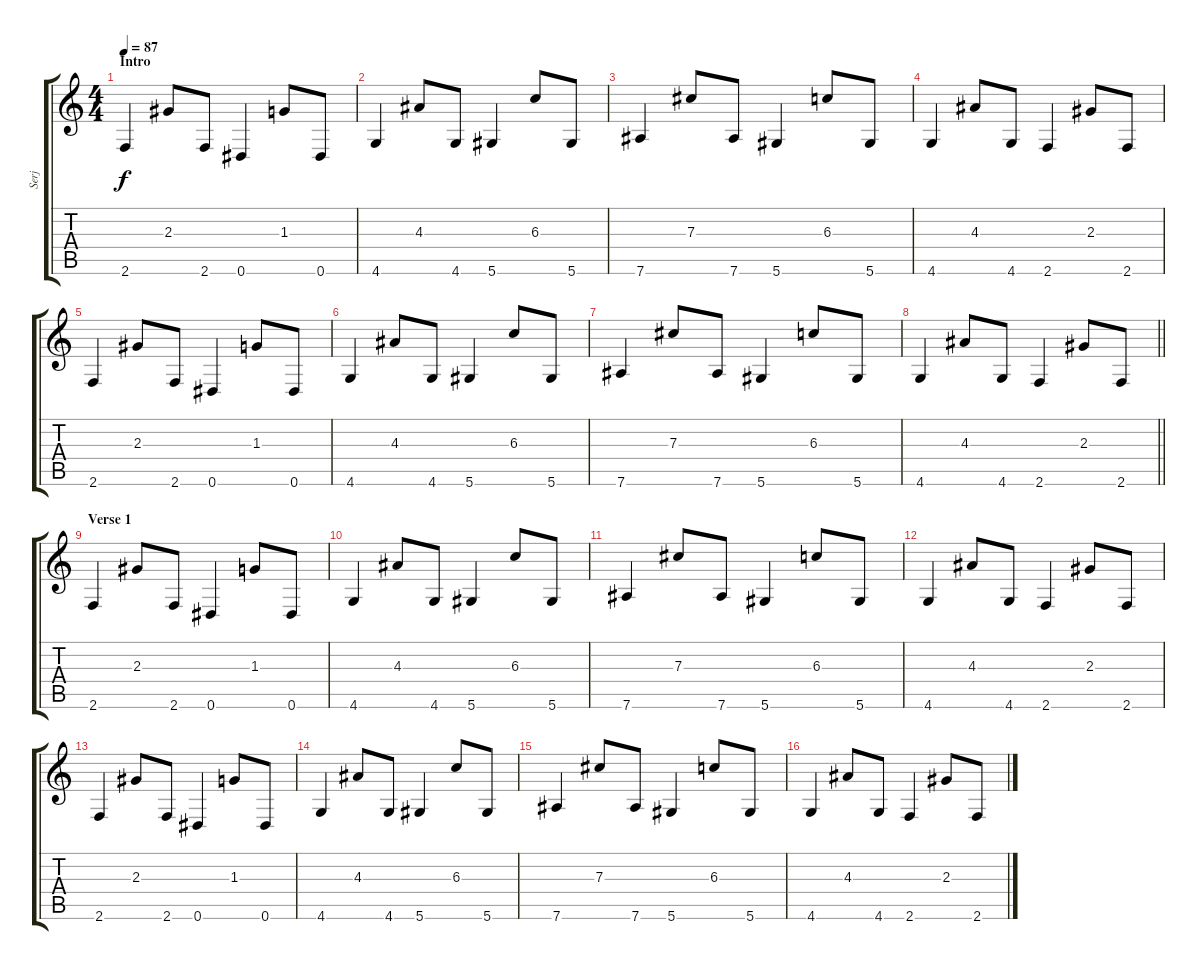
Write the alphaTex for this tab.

\track ("Serj" "Serj") {instrument electricguitarclean}
\staff {score tabs}
\tuning (Eb4 Bb3 Gb3 Db3 Ab2 Eb2) {hide}
\ts (4 4)
\section ("" "Intro")
\tempo 87
\clef g2
\ks c
2.6.4{dy f instrument electricguitarclean} 2.3.8 2.6.8 0.6.4 1.3.8 0.6.8 |
4.6.4 4.3.8 4.6.8 5.6.4 6.3.8 5.6.8 |
7.6.4 7.3.8 7.6.8 5.6.4 6.3.8 5.6.8 |
4.6.4 4.3.8 4.6.8 2.6.4 2.3.8 2.6.8 |
2.6.4 2.3.8 2.6.8 0.6.4 1.3.8 0.6.8 |
4.6.4 4.3.8 4.6.8 5.6.4 6.3.8 5.6.8 |
7.6.4 7.3.8 7.6.8 5.6.4 6.3.8 5.6.8 |
\barLineRight lightlight
4.6.4 4.3.8 4.6.8 2.6.4 2.3.8 2.6.8 |
\section ("" "Verse 1")
2.6.4 2.3.8 2.6.8 0.6.4 1.3.8 0.6.8 |
4.6.4 4.3.8 4.6.8 5.6.4 6.3.8 5.6.8 |
7.6.4 7.3.8 7.6.8 5.6.4 6.3.8 5.6.8 |
4.6.4 4.3.8 4.6.8 2.6.4 2.3.8 2.6.8 |
2.6.4 2.3.8 2.6.8 0.6.4 1.3.8 0.6.8 |
4.6.4 4.3.8 4.6.8 5.6.4 6.3.8 5.6.8 |
7.6.4 7.3.8 7.6.8 5.6.4 6.3.8 5.6.8 |
4.6.4 4.3.8 4.6.8 2.6.4 2.3.8 2.6.8
